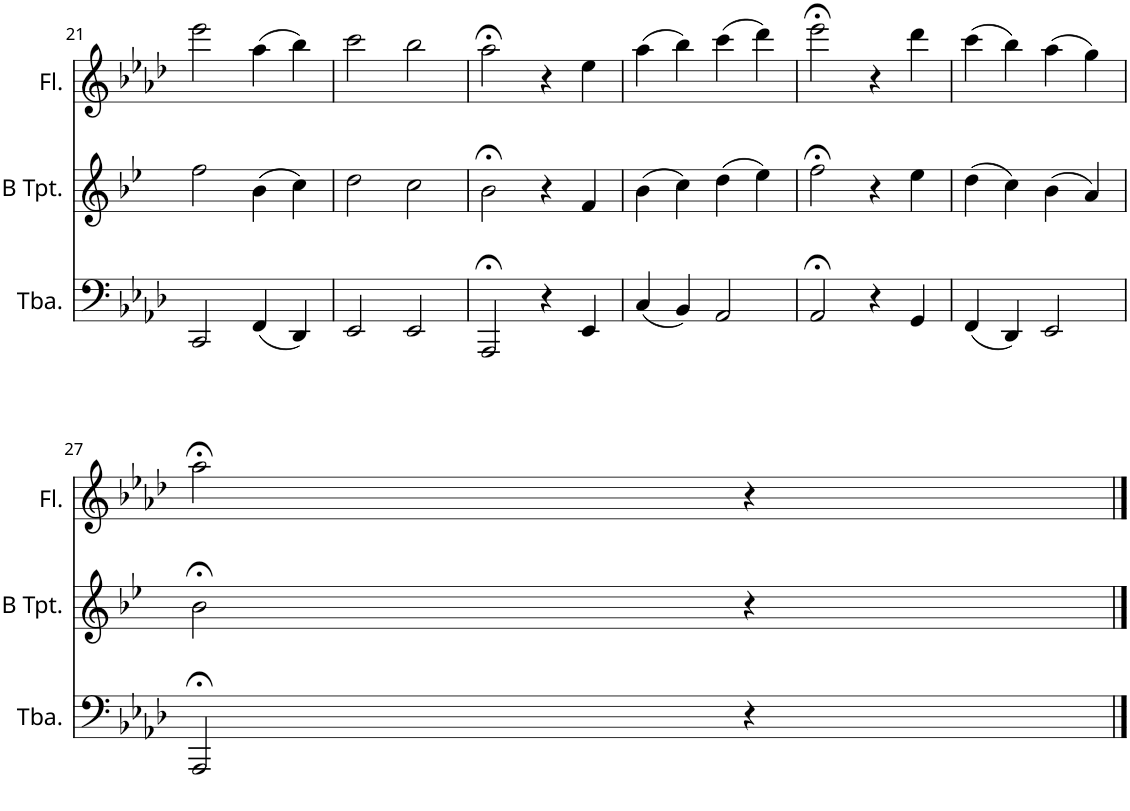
**kern	**kern	**kern
*part3	*part2	*part1
*staff3	*staff2	*staff1
*I"Tuba	*I"Trompete in B	*I"Flöte
*I'Tba.	*	*I'Fl.
!!LO:PB:g=z
*clefF4	*clefG2	*clefG2
*	*Trd1c2	*
*k[b-e-a-d-]	*k[b-e-]	*k[b-e-a-d-]
*M4/4	*M4/4	*M4/4
*met(c)	*met(c)	*met(c)
=21	=21	=21
2CC/	2ff\	2eee-\
(4FF/	(4b-\	(4aa-\
4DD-/)	4cc\)	4bb-\)
=22	=22	=22
2EE-/	2dd\	2ccc\
2EE-/	2cc\	2bb-\
=23	=23	=23
2AAA-;</	2b-;<\	2aa-;<\
4r	4r	4r
4EE-/	4f/	4ee-\
=24	=24	=24
(4C/	(4b-\	(4aa-\
4BB-/)	4cc\)	4bb-\)
2AA-/	(4dd\	(4ccc\
.	4ee-\)	4ddd-\)
=25	=25	=25
2AA-;</	2ff;<\	2eee-;<\
4r	4r	4r
4GG/	4ee-\	4ddd-\
=26	=26	=26
(4FF/	(4dd\	(4ccc\
4DD-/)	4cc\)	4bb-\)
2EE-/	(4b-\	(4aa-\
.	4a/)	4gg\)
!!LO:LB:g=z
=27	=27	=27
2AAA-;</	2b-;<\	2aa-;<\
4r	4r	4r
==	==	==
*-	*-	*-
